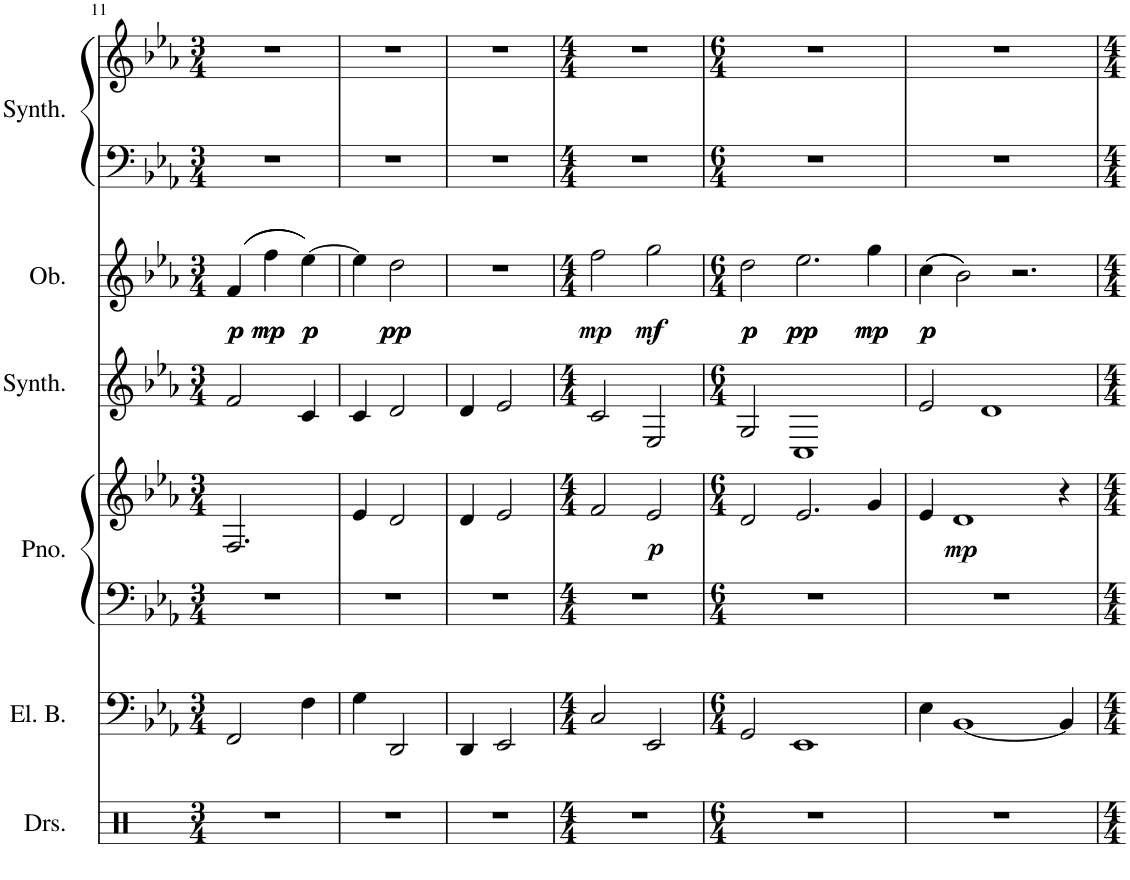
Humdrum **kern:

**kern	**kern	**kern	**kern	**dynam	**kern	**kern	**dynam	**kern	**kern
*part6	*part5	*part4	*part4	*part4	*part3	*part2	*part2	*part1	*part1
*staff8	*staff7	*staff6	*staff5	*staff5/6	*staff4	*staff3	*staff3	*staff2	*staff1
*I"Drumset	*I"Electric Bass	*I"Piano	*	*	*I"String Synthesizer	*I"Lead synth	*	*I"Atmosphere Synthesizer	*
*I'Drs.	*I'El. B.	*I'Pno.	*	*	*I'Synth.	*	*	*I'Synth.	*
!!LO:PB:g=z
*clefX	*clefF4	*clefF4	*clefG2	*	*clefG2	*clefG2	*	*clefF4	*clefG2
*	*Trd7c12	*	*	*	*	*	*	*	*
*k[]	*k[b-e-a-]	*k[b-e-a-]	*k[b-e-a-]	*	*k[b-e-a-]	*k[b-e-a-]	*	*k[b-e-a-]	*k[b-e-a-]
*M3/4	*M3/4	*M3/4	*M3/4	*	*M3/4	*M3/4	*	*M3/4	*M3/4
=11	=11	=11	=11	=11	=11	=11	=11	=11	=11
!	!	!	!	!	!	!	!LO:DY:b	!	!
!	!	!	!	!	!	!	!LO:DY:n=1:b	!	!
2.r	2FF/	2.r	2.F/	.	2f/	((4f/	p p	2.r	2.r
!	!	!	!	!	!	!	!LO:DY:n=2:b	!	!
!	!	!	!	!	!	!	!LO:DY:n=3:b	!	!
.	.	.	.	.	.	4ff\	mp mp	.	.
!	!	!	!	!	!	!	!LO:DY:n=4:b	!	!
!	!	!	!	!	!	!	!LO:DY:n=5:b	!	!
.	4F\	.	.	.	4c/	[4ee-\))	p p	.	.
=12	=12	=12	=12	=12	=12	=12	=12	=12	=12
2.r	4G\	2.r	4e-/	.	4c/	4ee-\]	.	2.r	2.r
!	!	!	!	!	!	!	!LO:DY:b	!	!
!	!	!	!	!	!	!	!LO:DY:n=1:b	!	!
.	2DD/	.	2d/	.	2d/	2dd\	pp pp	.	.
=13	=13	=13	=13	=13	=13	=13	=13	=13	=13
2.r	4DD/	2.r	4d/	.	4d/	2.r	.	2.r	2.r
.	2EE-/	.	2e-/	.	2e-/	.	.	.	.
=14	=14	=14	=14	=14	=14	=14	=14	=14	=14
*M4/4	*M4/4	*M4/4	*M4/4	*	*M4/4	*M4/4	*	*M4/4	*M4/4
!	!	!	!	!	!	!	!LO:DY:b	!	!
1r	2C/	1r	2f/	.	2c/	2ff\	mp	1r	1r
!	!	!	!	!LO:DY:b	!	!	!LO:DY:b	!	!
.	2EE-/	.	2e-/	p	2E-/	2gg\	mf	.	.
=15	=15	=15	=15	=15	=15	=15	=15	=15	=15
*M6/4	*M6/4	*M6/4	*M6/4	*	*M6/4	*M6/4	*	*M6/4	*M6/4
!	!	!	!	!	!	!	!LO:DY:b	!	!
!	!	!	!	!	!	!	!LO:DY:n=1:b	!	!
1.r	2GG/	1.r	2d/	.	2G/	2dd\	p p	1.r	1.r
!	!	!	!	!	!	!	!LO:DY:n=2:b	!	!
!	!	!	!	!	!	!	!LO:DY:n=3:b	!	!
.	1EE-	.	2.e-/	.	1C	2.ee-\	pp pp	.	.
!	!	!	!	!	!	!	!LO:DY:n=4:b	!	!
!	!	!	!	!	!	!	!LO:DY:n=5:b	!	!
.	.	.	4g/	.	.	4gg\	mp mp	.	.
=16	=16	=16	=16	=16	=16	=16	=16	=16	=16
!	!	!	!	!	!	!	!LO:DY:b	!	!
!	!	!	!	!	!	!	!LO:DY:n=1:b	!	!
1.r	4E-\	1.r	4e-/	.	2e-/	((4cc\	p p	1.r	1.r
!	!	!	!	!LO:DY:b	!	!	!	!	!
.	[1BB-	.	1d	mp	.	2b-\))	.	.	.
.	.	.	.	.	1d	.	.	.	.
.	.	.	.	.	.	2.r	.	.	.
.	4BB-/]	.	4r	.	.	.	.	.	.
=	=	=	=	=	=	=	=	=	=
*-	*-	*-	*-	*-	*-	*-	*-	*-	*-
